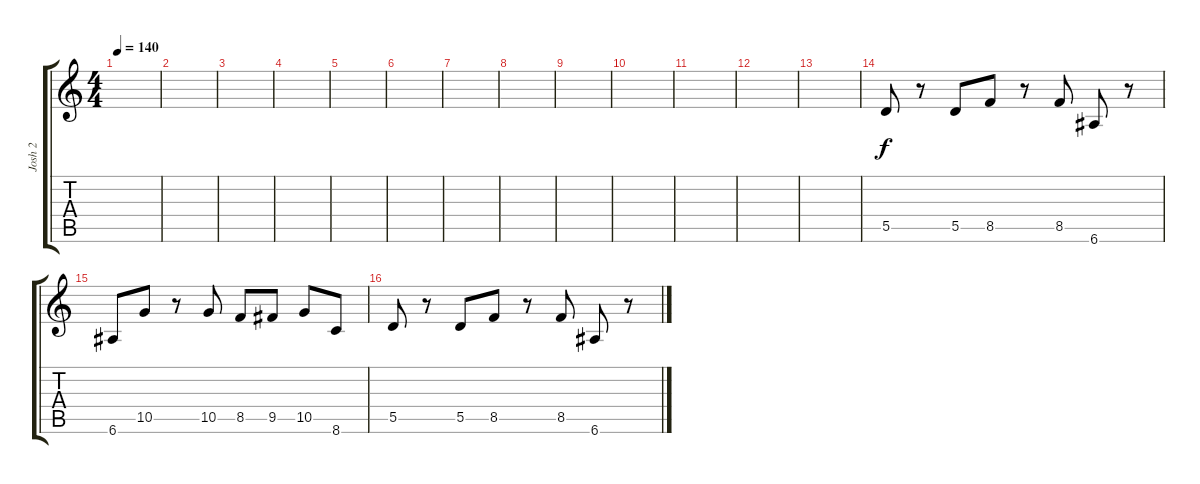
\track ("Josh 2" "Josh 2") {instrument electricguitarclean}
\staff {score tabs}
\tuning (E4 B3 G3 D3 A2 E2) {hide}
\ts (4 4)
\tempo 140
\clef g2
\ks c
|
|
|
|
|
|
|
|
|
|
|
|
|
5.5.8 r.8 5.5.8 8.5.8 r.8 8.5.8 6.6.8 r.8 |
6.6.8 10.5.8 r.8 10.5.8 8.5.8 9.5.8 10.5.8 8.6.8 |
5.5.8 r.8 5.5.8 8.5.8 r.8 8.5.8 6.6.8 r.8
